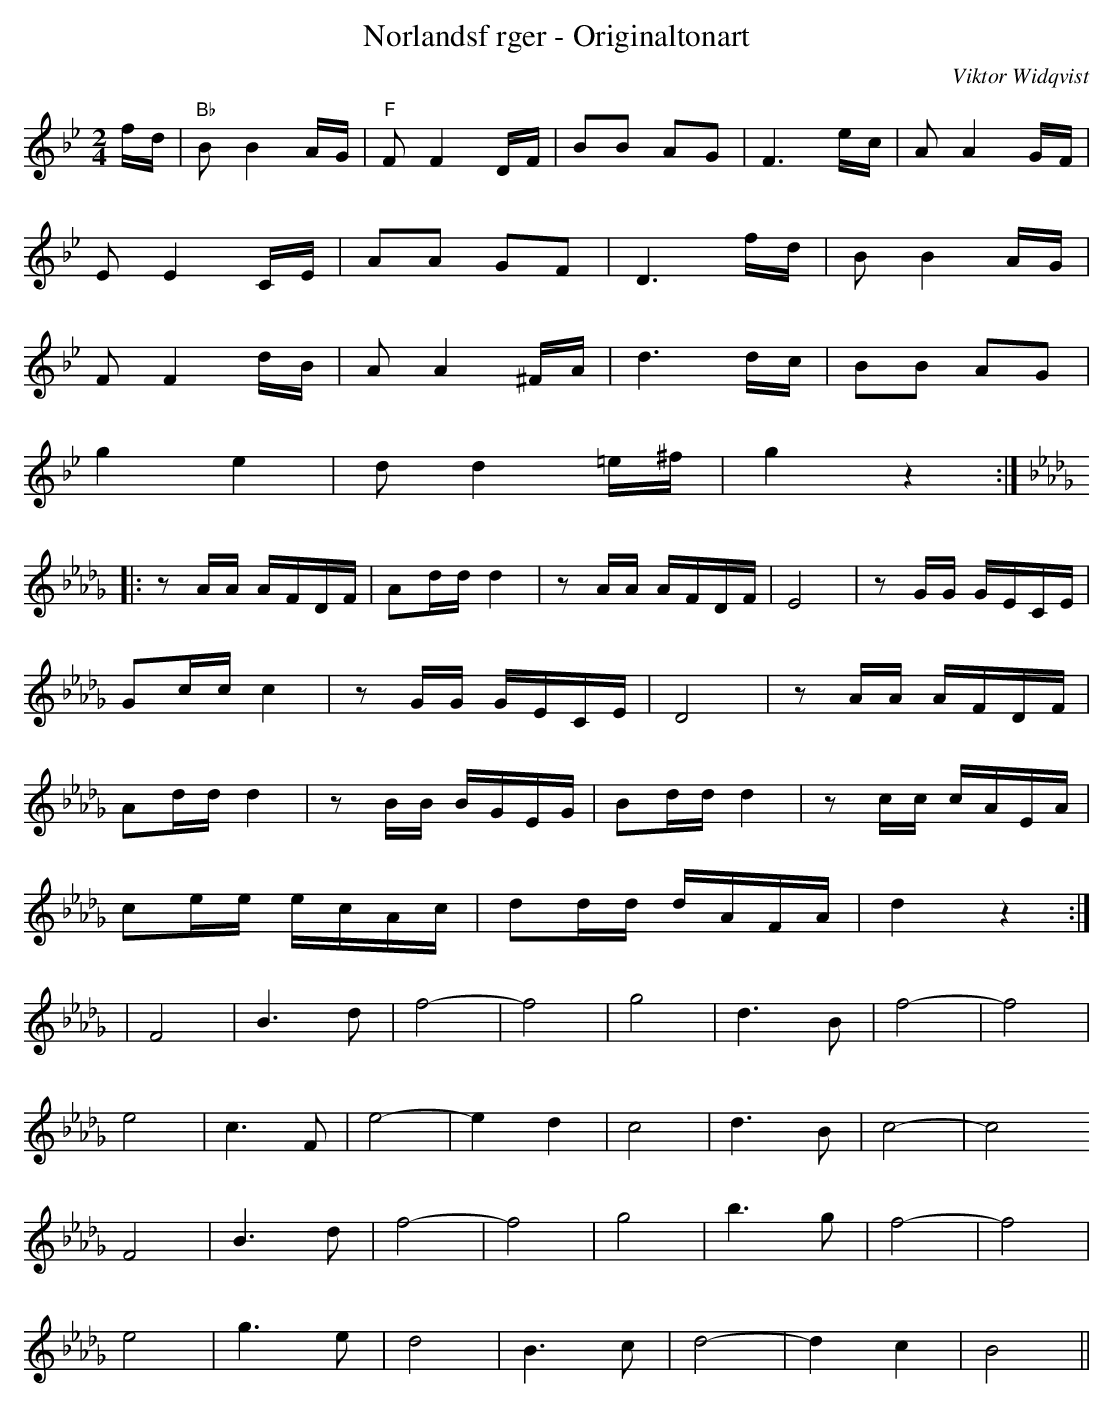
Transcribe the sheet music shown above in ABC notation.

X:1
T:Norlandsf rger - Originaltonart
M:2/4
C:Viktor Widqvist
L:1/8
K:Bb
f/d/ |"Bb" BB2A/G/ | "F"FF2D/F/ | BB AG | F3e/c/ | AA2G/F/ |
EE2C/E/ | AA GF | D3f/d/ | BB2 A/G/ |
FF2d/B/ | AA2^F/A/ | d3d/c/ | BB AG |
g2 e2 | dd2=e/^f/ | g2z2 :|
K:Db
|:zA/A/ A/F/D/F/ | Ad/d/ d2 |zA/A/ A/F/D/F/ | E4 |zG/G/ G/E/C/E/ |
Gc/c/ c2 |zG/G/ G/E/C/E/ | D4 |zA/A/ A/F/D/F/ |
Ad/d/ d2 |zB/B/ B/G/E/G/ | Bd/d/ d2 |zc/c/ c/A/E/A/ |
ce/e/ e/c/A/c/ | dd/d/ d/A/F/A/ | d2z2 :|
K:Bbm
|F4 | B2>d2 | f4- |f4| g4 | d2>B2 | f4- |f4|
e4 | c2>F2 | e4- | e2 d2 | c4 | d2>B2 | c4- | c4
F4 | B2>d2 | f4- |f4| g4 | b2>g2 | f4- |f4|
e4 | g2>e2 | d4 | B2>c2 | d4- | d2 c2 | B4 ||
